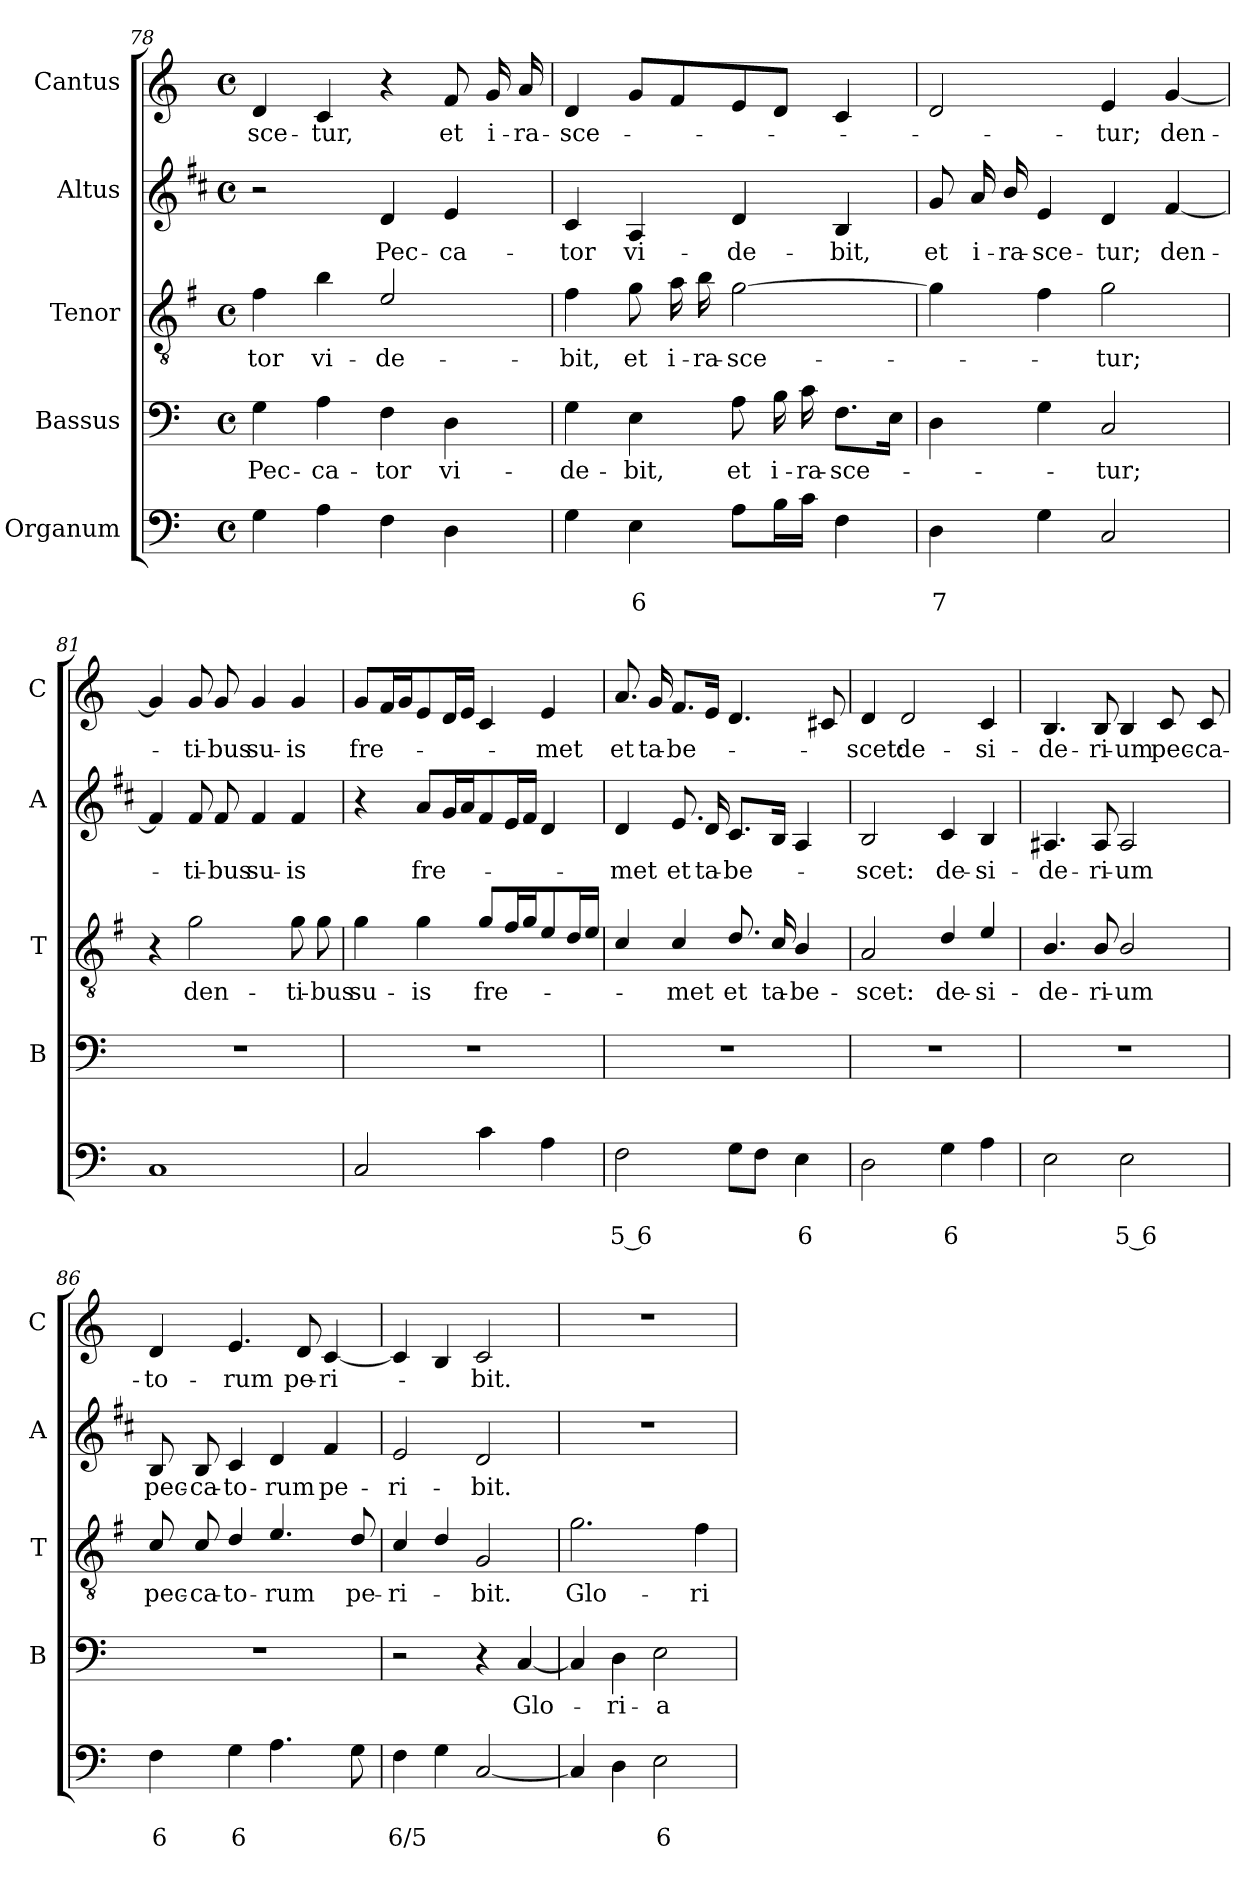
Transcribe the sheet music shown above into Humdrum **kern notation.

**kern	**text	**text	**kern	**text	**kern	**text	**kern	**text	**kern	**text
*part5	*part5	*part5	*part4	*part4	*part3	*part3	*part2	*part2	*part1	*part1
*staff5	*staff5	*staff5	*staff4	*staff4	*staff3	*staff3	*staff2	*staff2	*staff1	*staff1
*I"Organum	*	*	*I"Bassus	*	*I"Tenor	*	*I"Altus	*	*I"Cantus	*
*	*	*	*I'B	*	*I'T	*	*I'A	*	*I'C	*
*clefF4	*	*	*clefF4	*	*clefGv2	*	*clefG2	*	*clefG2	*
*	*	*	*	*	*ITrd4c7	*	*ITrd1c2	*	*	*
*k[]	*	*	*k[]	*	*k[]	*	*k[]	*	*k[]	*
*C:	*	*	*C:	*	*C:	*	*C:	*	*C:	*
*M4/4	*	*	*M4/4	*	*M4/4	*	*M4/4	*	*M4/4	*
*met(c)	*	*	*met(c)	*	*met(c)	*	*met(c)	*	*met(c)	*
=78	=78	=78	=78	=78	=78	=78	=78	=78	=78	=78
!	!	!	!	!LO:LY:b	!	!LO:LY:b	!	!	!	!LO:LY:b
4G\	.	.	4G\	Pec-	4B\	-tor	2r	.	4d/	-sce-
!	!	!	!	!LO:LY:b	!	!LO:LY:b	!	!	!	!LO:LY:b
4A\	.	.	4A\	-ca-	4e\	vi-	.	.	4c/	-tur,
!	!	!	!	!LO:LY:b	!	!LO:LY:b	!	!LO:LY:b	!	!
4F\	.	.	4F\	-tor	2A/	-de-	4c/	Pec-	4r	.
!	!	!	!	!LO:LY:b	!	!	!	!LO:LY:b	!	!LO:LY:b
4D\	.	.	4D\	vi-	.	.	4d/	-ca-	8f/	et
!	!	!	!	!	!	!	!	!	!	!LO:LY:b
.	.	.	.	.	.	.	.	.	16g/	i-
!	!	!	!	!	!	!	!	!	!	!LO:LY:b
.	.	.	.	.	.	.	.	.	16a/	-ra-
!!LO:PB:g=z
=79	=79	=79	=79	=79	=79	=79	=79	=79	=79	=79
!	!	!	!	!LO:LY:b	!	!LO:LY:b	!	!LO:LY:b	!	!LO:LY:b
4G\	.	.	4G\	-de-	4B\	-bit,	4B/	-tor	4d/	-sce-
!	!	!LO:LY:b	!	!LO:LY:b	!	!LO:LY:b	!	!LO:LY:b	!	!
4E\	.	6	4E\	-bit,	8c\	et	4G/	vi-	8g/L	.
!	!	!	!	!	!	!LO:LY:b	!	!	!	!
.	.	.	.	.	16d\	i-	.	.	8f/	.
!	!	!	!	!	!	!LO:LY:b	!	!	!	!
.	.	.	.	.	16e\	-ra-	.	.	.	.
!	!	!	!	!LO:LY:b	!	!LO:LY:b	!	!LO:LY:b	!	!
8A\L	.	.	8A\	et	[2c\	-sce-	4c/	-de-	8e/	.
!	!	!	!	!LO:LY:b	!	!	!	!	!	!
16B\L	.	.	16B\	i-	.	.	.	.	8d/J	.
!	!	!	!	!LO:LY:b	!	!	!	!	!	!
16c\JJ	.	.	16c\	-ra-	.	.	.	.	.	.
!	!	!	!	!LO:LY:b	!	!	!	!LO:LY:b	!	!
4F\	.	.	8.F\L	-sce-	.	.	4A/	-bit,	4c/	.
.	.	.	16E\Jk	.	.	.	.	.	.	.
=80	=80	=80	=80	=80	=80	=80	=80	=80	=80	=80
!	!	!LO:LY:b	!	!	!	!	!	!LO:LY:b	!	!
4D\	.	7	4D\	.	4c\]	.	8f/	et	2d/	.
!	!	!	!	!	!	!	!	!LO:LY:b	!	!
.	.	.	.	.	.	.	16g/	i-	.	.
!	!	!	!	!	!	!	!	!LO:LY:b	!	!
.	.	.	.	.	.	.	16a/	-ra-	.	.
!	!	!	!	!	!	!	!	!LO:LY:b	!	!
4G\	.	.	4G\	.	4B\	.	4d/	-sce-	.	.
!	!	!	!	!LO:LY:b	!	!LO:LY:b	!	!LO:LY:b	!	!LO:LY:b
2C/	.	.	2C/	-tur;	2c\	-tur;	4c/	-tur;	4e/	-tur;
!	!	!	!	!	!	!	!	!LO:LY:b	!	!LO:LY:b
.	.	.	.	.	.	.	[4e/	den-	[4g/	den-
=81	=81	=81	=81	=81	=81	=81	=81	=81	=81	=81
1C	.	.	1r	.	4r	.	4e/]	.	4g/]	.
!	!	!	!	!	!	!LO:LY:b	!	!LO:LY:b	!	!LO:LY:b
.	.	.	.	.	2c\	den-	8e/	-ti-	8g/	-ti-
!	!	!	!	!	!	!	!	!LO:LY:b	!	!LO:LY:b
.	.	.	.	.	.	.	8e/	-bus	8g/	-bus
!	!	!	!	!	!	!	!	!LO:LY:b	!	!LO:LY:b
.	.	.	.	.	.	.	4e/	su-	4g/	su-
!	!	!	!	!	!	!LO:LY:b	!	!LO:LY:b	!	!LO:LY:b
.	.	.	.	.	8c\	-ti-	4e/	-is	4g/	-is
!	!	!	!	!	!	!LO:LY:b	!	!	!	!
.	.	.	.	.	8c\	-bus	.	.	.	.
=82	=82	=82	=82	=82	=82	=82	=82	=82	=82	=82
!	!	!	!	!	!	!LO:LY:b	!	!	!	!LO:LY:b
2C/	.	.	1r	.	4c\	su-	4r	.	8g/L	fre-
.	.	.	.	.	.	.	.	.	16f/L	.
.	.	.	.	.	.	.	.	.	16g/J	.
!	!	!	!	!	!	!LO:LY:b	!	!LO:LY:b	!	!
.	.	.	.	.	4c\	-is	8g/L	fre-	8e/	.
.	.	.	.	.	.	.	16f/L	.	16d/L	.
.	.	.	.	.	.	.	16g/J	.	16e/JJ	.
!	!	!	!	!	!	!LO:LY:b	!	!	!	!
4c\	.	.	.	.	8c/L	fre-	8e/	.	4c/	.
.	.	.	.	.	16B/L	.	16d/L	.	.	.
.	.	.	.	.	16c/J	.	16e/JJ	.	.	.
!	!	!	!	!	!	!	!	!	!	!LO:LY:b
4A\	.	.	.	.	8A/	.	4c/	.	4e/	-met
.	.	.	.	.	16G/L	.	.	.	.	.
.	.	.	.	.	16A/JJ	.	.	.	.	.
=83	=83	=83	=83	=83	=83	=83	=83	=83	=83	=83
!	!	!LO:LY:b	!	!	!	!	!	!LO:LY:b	!	!LO:LY:b
2F\	.	5 6	1r	.	4F/	.	4c/	-met	8.a/	et
!	!	!	!	!	!	!	!	!	!	!LO:LY:b
.	.	.	.	.	.	.	.	.	16g/	ta-
!	!	!	!	!	!	!LO:LY:b	!	!LO:LY:b	!	!LO:LY:b
.	.	.	.	.	4F/	-met	8.d/	et	8.f/L	-be-
!	!	!	!	!	!	!	!	!LO:LY:b	!	!
.	.	.	.	.	.	.	16c/	ta-	16e/Jk	.
!	!	!	!	!	!	!LO:LY:b	!	!LO:LY:b	!	!
8G\L	.	.	.	.	8.G/	et	8.B/L	-be-	4.d/	.
8F\J	.	.	.	.	.	.	.	.	.	.
!	!	!	!	!	!	!LO:LY:b	!	!	!	!
.	.	.	.	.	16F/	ta-	16A/Jk	.	.	.
!	!	!LO:LY:b	!	!	!	!LO:LY:b	!	!	!	!
4E\	.	6	.	.	4E/	-be-	4G/	.	.	.
.	.	.	.	.	.	.	.	.	8c#X/	.
!!LO:LB:g=z
=84	=84	=84	=84	=84	=84	=84	=84	=84	=84	=84
!	!	!	!	!	!	!LO:LY:b	!	!LO:LY:b	!	!LO:LY:b
2D\	.	.	1r	.	2D/	-scet:	2A/	-scet:	4d/	-scet:
!	!	!	!	!	!	!	!	!	!	!LO:LY:b
.	.	.	.	.	.	.	.	.	2d/	de-
!	!	!LO:LY:b	!	!	!	!LO:LY:b	!	!LO:LY:b	!	!
4G\	.	6	.	.	4G/	de-	4B/	de-	.	.
!	!	!	!	!	!	!LO:LY:b	!	!LO:LY:b	!	!LO:LY:b
4A\	.	.	.	.	4A/	-si-	4A/	-si-	4c/	-si-
=85	=85	=85	=85	=85	=85	=85	=85	=85	=85	=85
!	!	!	!	!	!	!LO:LY:b	!	!LO:LY:b	!	!LO:LY:b
2E\	.	.	1r	.	4.E/	-de-	4.G#X/	-de-	4.B/	-de-
!	!	!	!	!	!	!LO:LY:b	!	!LO:LY:b	!	!LO:LY:b
.	.	.	.	.	8E/	-ri-	8G#/	-ri-	8B/	-ri-
!	!	!LO:LY:b	!	!	!	!LO:LY:b	!	!LO:LY:b	!	!LO:LY:b
2E\	.	5 6	.	.	2E/	-um	2G#/	-um	4B/	-um
!	!	!	!	!	!	!	!	!	!	!LO:LY:b
.	.	.	.	.	.	.	.	.	8c/	pec-
!	!	!	!	!	!	!	!	!	!	!LO:LY:b
.	.	.	.	.	.	.	.	.	8c/	-ca-
=86	=86	=86	=86	=86	=86	=86	=86	=86	=86	=86
!	!	!LO:LY:b	!	!	!	!LO:LY:b	!	!LO:LY:b	!	!LO:LY:b
4F\	.	6	1r	.	8F/	pec-	8A/	pec-	4d/	-to-
!	!	!	!	!	!	!LO:LY:b	!	!LO:LY:b	!	!
.	.	.	.	.	8F/	-ca-	8A/	-ca-	.	.
!	!	!LO:LY:b	!	!	!	!LO:LY:b	!	!LO:LY:b	!	!LO:LY:b
4G\	.	6	.	.	4G/	-to-	4B/	-to-	4.e/	-rum
!	!	!	!	!	!	!LO:LY:b	!	!LO:LY:b	!	!
4.A\	.	.	.	.	4.A/	-rum	4c/	-rum	.	.
!	!	!	!	!	!	!	!	!	!	!LO:LY:b
.	.	.	.	.	.	.	.	.	8d/	pe-
!	!	!	!	!	!	!	!	!LO:LY:b	!	!LO:LY:b
.	.	.	.	.	.	.	4e/	pe-	[4c/	-ri-
!	!	!	!	!	!	!LO:LY:b	!	!	!	!
8G\	.	.	.	.	8G/	pe-	.	.	.	.
=87	=87	=87	=87	=87	=87	=87	=87	=87	=87	=87
!	!	!LO:LY:b	!	!	!	!LO:LY:b	!	!LO:LY:b	!	!
4F\	.	6/5	2r	.	4F/	-ri-	2d/	-ri-	4c/]	.
4G\	.	.	.	.	4G/	.	.	.	4B/	.
!	!	!	!	!	!	!LO:LY:b	!	!LO:LY:b	!	!LO:LY:b
[2C/	.	.	4r	.	2C/	-bit.	2c/	-bit.	2c/	-bit.
!	!	!	!	!LO:LY:b	!	!	!	!	!	!
.	.	.	[4C/	Glo-	.	.	.	.	.	.
=88	=88	=88	=88	=88	=88	=88	=88	=88	=88	=88
!	!	!	!	!	!	!LO:LY:b	!	!	!	!
4C/]	.	.	4C/]	.	2.c\	Glo-	1r	.	1r	.
!	!	!	!	!LO:LY:b	!	!	!	!	!	!
4D\	.	.	4D\	-ri-	.	.	.	.	.	.
!	!	!LO:LY:b	!	!LO:LY:b	!	!	!	!	!	!
2E\	.	6	2E\	-a	.	.	.	.	.	.
!	!	!	!	!	!	!LO:LY:b	!	!	!	!
.	.	.	.	.	4B\	-ri-	.	.	.	.
=	=	=	=	=	=	=	=	=	=	=
*-	*-	*-	*-	*-	*-	*-	*-	*-	*-	*-
